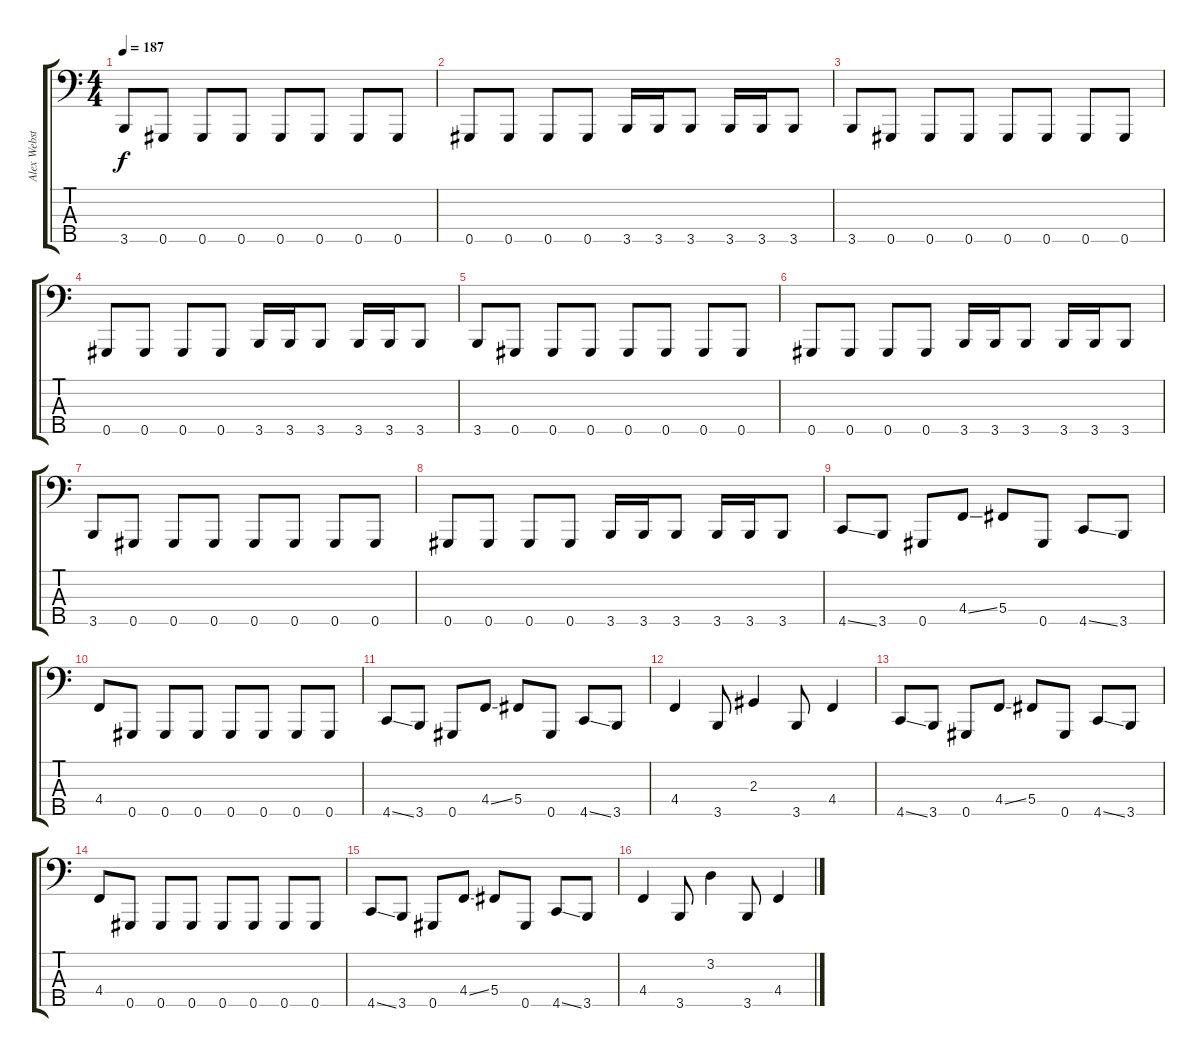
\track ("Alex Webster - Bass" "Alex Webst") {instrument slapbass2}
\staff {score tabs}
\tuning (Eb2 B1 Gb1 Db1 Ab0) {hide}
\ts (4 4)
\tempo 187
\clef f4
\ks c
3.5.8{dy f} 0.5.8 0.5.8 0.5.8 0.5.8 0.5.8 0.5.8 0.5.8 |
0.5.8 0.5.8 0.5.8 0.5.8 3.5.16 3.5.16 3.5.8 3.5.16 3.5.16 3.5.8 |
3.5.8 0.5.8 0.5.8 0.5.8 0.5.8 0.5.8 0.5.8 0.5.8 |
0.5.8 0.5.8 0.5.8 0.5.8 3.5.16 3.5.16 3.5.8 3.5.16 3.5.16 3.5.8 |
3.5.8 0.5.8 0.5.8 0.5.8 0.5.8 0.5.8 0.5.8 0.5.8 |
0.5.8 0.5.8 0.5.8 0.5.8 3.5.16 3.5.16 3.5.8 3.5.16 3.5.16 3.5.8 |
3.5.8 0.5.8 0.5.8 0.5.8 0.5.8 0.5.8 0.5.8 0.5.8 |
0.5.8 0.5.8 0.5.8 0.5.8 3.5.16 3.5.16 3.5.8 3.5.16 3.5.16 3.5.8 |
4.5{ss}.8 3.5.8 0.5.8 4.4{ss}.8 5.4.8 0.5.8 4.5{ss}.8 3.5.8 |
4.4.8 0.5.8 0.5.8 0.5.8 0.5.8 0.5.8 0.5.8 0.5.8 |
4.5{ss}.8 3.5.8 0.5.8 4.4{ss}.8 5.4.8 0.5.8 4.5{ss}.8 3.5.8 |
4.4.4 3.5.8 2.3.4 3.5.8 4.4.4 |
4.5{ss}.8 3.5.8 0.5.8 4.4{ss}.8 5.4.8 0.5.8 4.5{ss}.8 3.5.8 |
4.4.8 0.5.8 0.5.8 0.5.8 0.5.8 0.5.8 0.5.8 0.5.8 |
4.5{ss}.8 3.5.8 0.5.8 4.4{ss}.8 5.4.8 0.5.8 4.5{ss}.8 3.5.8 |
4.4.4 3.5.8 3.2.4 3.5.8 4.4.4
